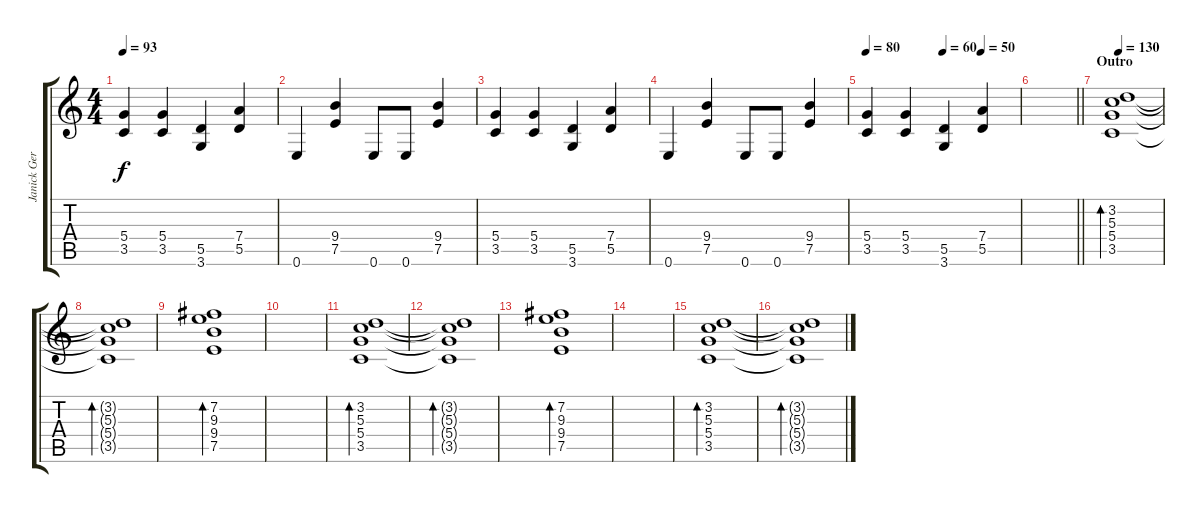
\track ("Janick Gers" "Janick Ger") {instrument distortionguitar}
\staff {score tabs}
\tuning (E4 B3 G3 D3 A2 E2) {hide}
\ts (4 4)
\tempo 93
\clef g2
\ks c
(5.4 3.5).4{dy f} (5.4 3.5).4 (5.5 3.6).4 (7.4 5.5).4 |
0.6.4 (9.4 7.5).4 0.6.8 0.6.8 (9.4 7.5).4 |
(5.4 3.5).4 (5.4 3.5).4 (5.5 3.6).4 (7.4 5.5).4 |
0.6.4 (9.4 7.5).4 0.6.8 0.6.8 (9.4 7.5).4 |
\tempo 80
\tempo (60 0.5)
\tempo (50 0.75)
(5.4 3.5).4 (5.4 3.5).4 (5.5 3.6).4 (7.4 5.5).4 |
\barLineRight lightlight
|
\section ("" "Outro")
\tempo 130
(3.2 5.3 5.4 3.5).1{bd 240 instrument electricguitarclean} |
(3.2{t} 5.3{t} 5.4{t} 3.5{t}).1{bd 240} |
(7.2 9.3 9.4 7.5).1{bd 240} |
|
(3.2 5.3 5.4 3.5).1{bd 240} |
(3.2{t} 5.3{t} 5.4{t} 3.5{t}).1{bd 240} |
(7.2 9.3 9.4 7.5).1{bd 240} |
|
(3.2 5.3 5.4 3.5).1{bd 240} |
(3.2{t} 5.3{t} 5.4{t} 3.5{t}).1{bd 240}
